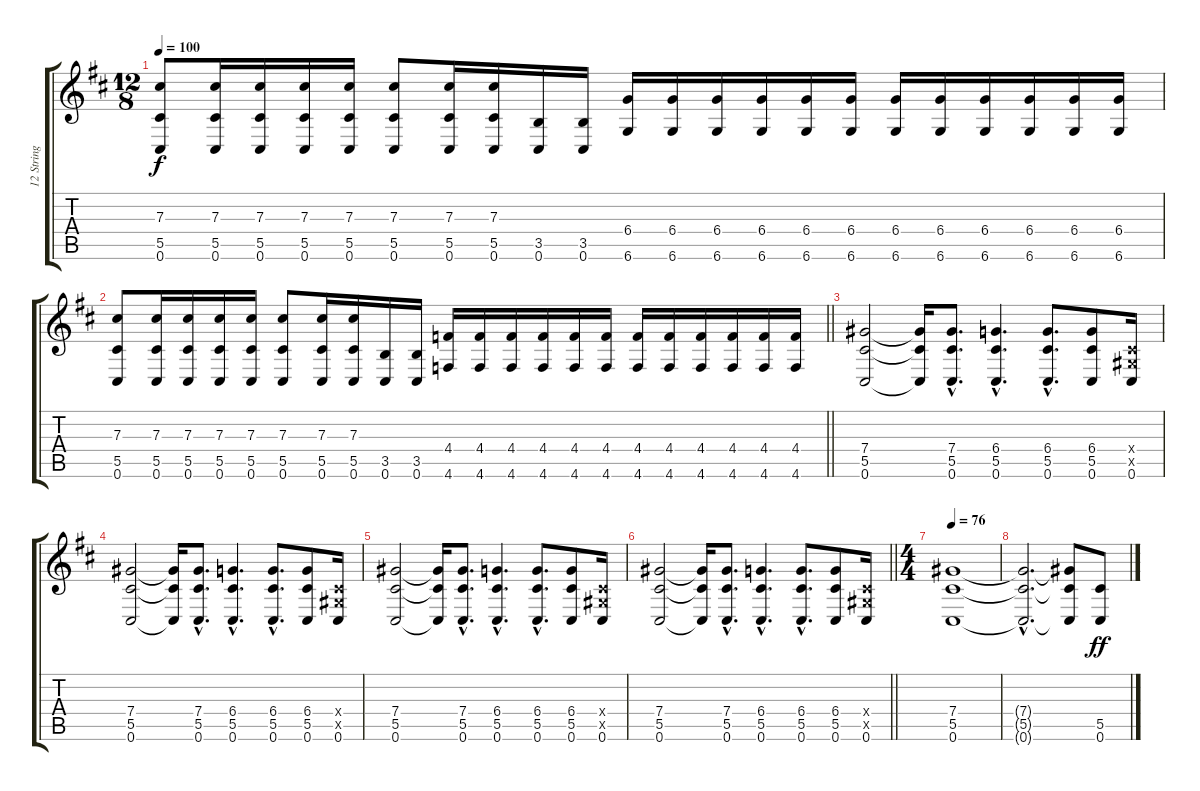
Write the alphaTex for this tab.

\track ("12 String Acoustic" "12 String ") {instrument acousticguitarsteel}
\staff {score tabs}
\tuning (Eb4 Bb3 Gb3 Db3 Ab2 Db2) {hide}
\ts (12 8)
\tempo 100
\clef g2
\ks bminor
(7.3 5.5 0.6).8{dy f} (7.3 5.5 0.6).16 (7.3 5.5 0.6).16 (7.3 5.5 0.6).16 (7.3 5.5 0.6).16 (7.3 5.5 0.6).8 (7.3 5.5 0.6).16 (7.3 5.5 0.6).16 (3.5 0.6).16 (3.5 0.6).16 (6.4 6.6).16 (6.4 6.6).16 (6.4 6.6).16 (6.4 6.6).16 (6.4 6.6).16 (6.4 6.6).16 (6.4 6.6).16 (6.4 6.6).16 (6.4 6.6).16 (6.4 6.6).16 (6.4 6.6).16 (6.4 6.6).16 |
\barLineRight lightlight
(7.3 5.5 0.6).8 (7.3 5.5 0.6).16 (7.3 5.5 0.6).16 (7.3 5.5 0.6).16 (7.3 5.5 0.6).16 (7.3 5.5 0.6).8 (7.3 5.5 0.6).16 (7.3 5.5 0.6).16 (3.5 0.6).16 (3.5 0.6).16 (4.4 4.6).16 (4.4 4.6).16 (4.4 4.6).16 (4.4 4.6).16 (4.4 4.6).16 (4.4 4.6).16 (4.4 4.6).16 (4.4 4.6).16 (4.4 4.6).16 (4.4 4.6).16 (4.4 4.6).16 (4.4 4.6).16 |
(7.4 5.5 0.6).2 (7.4{t} 5.5{t} 0.6{t}).16 (7.4{hac} 5.5{hac} 0.6{hac}).8{d} (6.4{hac} 5.5{hac} 0.6{hac}).4{d} (6.4{hac} 5.5{hac} 0.6{hac}).8{d} (6.4 5.5 0.6).8 (0.4{x} 0.5{x} 0.6).16 |
(7.4 5.5 0.6).2 (7.4{t} 5.5{t} 0.6{t}).16 (7.4{hac} 5.5{hac} 0.6{hac}).8{d} (6.4{hac} 5.5{hac} 0.6{hac}).4{d} (6.4{hac} 5.5{hac} 0.6{hac}).8{d} (6.4 5.5 0.6).8 (0.4{x} 0.5{x} 0.6).16 |
(7.4 5.5 0.6).2 (7.4{t} 5.5{t} 0.6{t}).16 (7.4{hac} 5.5{hac} 0.6{hac}).8{d} (6.4{hac} 5.5{hac} 0.6{hac}).4{d} (6.4{hac} 5.5{hac} 0.6{hac}).8{d} (6.4 5.5 0.6).8 (0.4{x} 0.5{x} 0.6).16 |
\barLineRight lightlight
(7.4 5.5 0.6).2 (7.4{t} 5.5{t} 0.6{t}).16 (7.4{hac} 5.5{hac} 0.6{hac}).8{d} (6.4{hac} 5.5{hac} 0.6{hac}).4{d} (6.4{hac} 5.5{hac} 0.6{hac}).8{d} (6.4 5.5 0.6).8 (0.4{x} 0.5{x} 0.6).16 |
\ts (4 4)
\tempo 76
(7.4 5.5 0.6).1 |
(7.4{hac t} 5.5{hac t} 0.6{hac t}).2{d} (7.4{t} 5.5{t} 0.6{t}).8 (5.5 0.6).8{dy ff}
